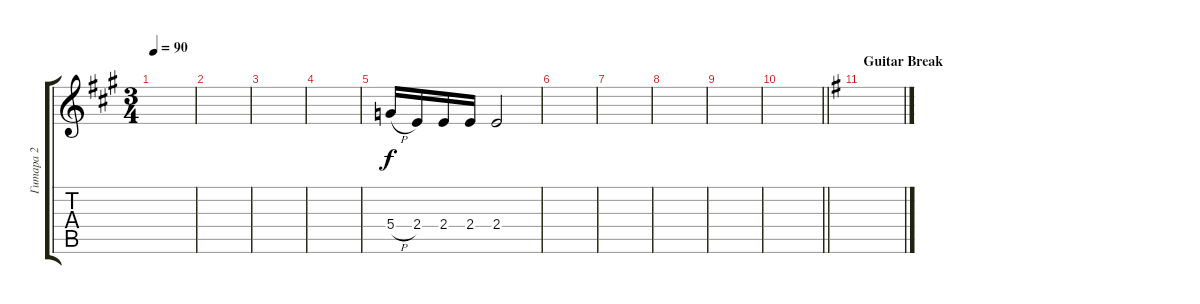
\track ("Гитара 2" "Гитара 2") {instrument acousticguitarsteel}
\staff {score tabs}
\tuning (E4 B3 G3 D3 A2 E2) {hide}
\ts (3 4)
\tempo 90
\clef g2
\ks f#minor
|
|
|
|
5.4{h}.16{instrument electricguitarclean} 2.4.16 2.4.16 2.4.16 2.4.2 |
|
|
|
|
\barLineRight lightlight
|
\section ("" "Guitar Break")
\ks eminor
